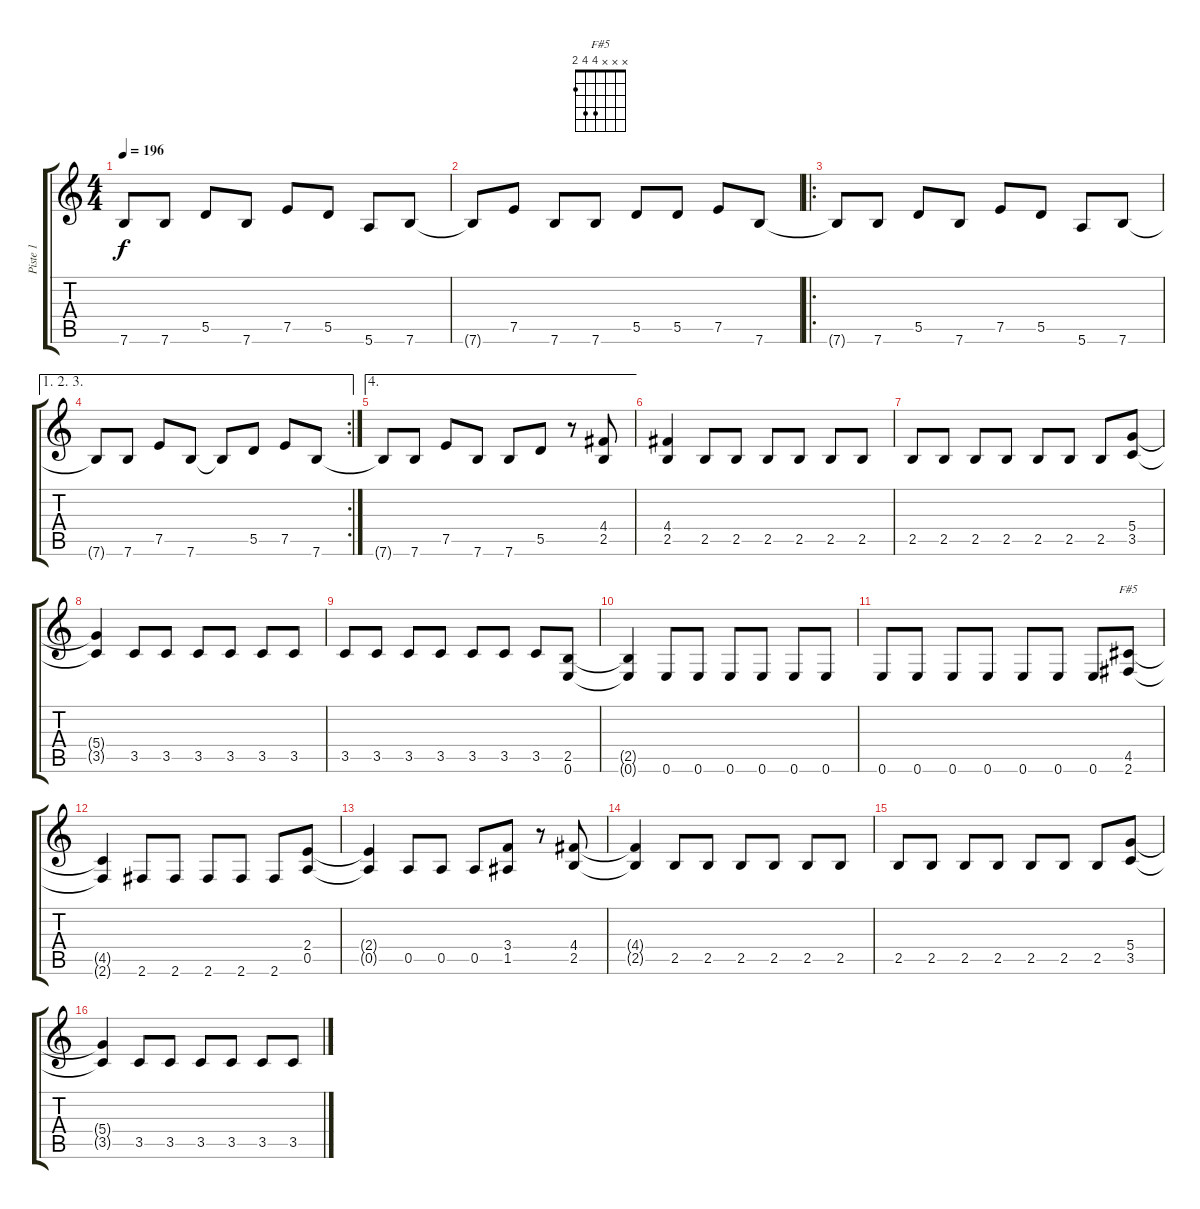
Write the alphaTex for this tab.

\track ("Piste 1" "Piste 1") {instrument distortionguitar}
\staff {score tabs}
\tuning (E4 B3 G3 D3 A2 E2) {hide}
\chord ("F#5" x x x 4 4 2)
\ts (4 4)
\tempo 196
\clef g2
\ks c
7.6{t}.8{dy f} 7.6.8 5.5.8 7.6.8 7.5.8 5.5.8 5.6.8 7.6.8 |
7.6{t}.8 7.5.8 7.6.8 7.6.8 5.5.8 5.5.8 7.5.8 7.6.8 |
\ro
7.6{t}.8 7.6.8 5.5.8 7.6.8 7.5.8 5.5.8 5.6.8 7.6.8 |
\ae (1 2 3)
\rc 2
7.6{t}.8 7.6.8 7.5.8 7.6.8 7.6{t}.8 5.5.8 7.5.8 7.6.8 |
\ae 4
7.6{t}.8 7.6.8 7.5.8 7.6.8 7.6.8 5.5.8 r.8 (4.4 2.5).8 |
(4.4 2.5).4 2.5.8 2.5.8 2.5.8 2.5.8 2.5.8 2.5.8 |
2.5.8 2.5.8 2.5.8 2.5.8 2.5.8 2.5.8 2.5.8 (5.4 3.5).8 |
(5.4{t} 3.5{t}).4 3.5.8 3.5.8 3.5.8 3.5.8 3.5.8 3.5.8 |
3.5.8 3.5.8 3.5.8 3.5.8 3.5.8 3.5.8 3.5.8 (2.5 0.6).8 |
(2.5{t} 0.6{t}).4 0.6.8 0.6.8 0.6.8 0.6.8 0.6.8 0.6.8 |
0.6.8 0.6.8 0.6.8 0.6.8 0.6.8 0.6.8 0.6.8 (4.5 2.6).8{ch "F#5"} |
(4.5{t} 2.6{t}).4 2.6.8 2.6.8 2.6.8 2.6.8 2.6.8 (2.4 0.5).8 |
(2.4{t} 0.5{t}).4 0.5.8 0.5.8 0.5.8 (3.4 1.5).8 r.8 (4.4 2.5).8 |
(4.4{t} 2.5{t}).4 2.5.8 2.5.8 2.5.8 2.5.8 2.5.8 2.5.8 |
2.5.8 2.5.8 2.5.8 2.5.8 2.5.8 2.5.8 2.5.8 (5.4 3.5).8 |
(5.4{t} 3.5{t}).4 3.5.8 3.5.8 3.5.8 3.5.8 3.5.8 3.5.8
